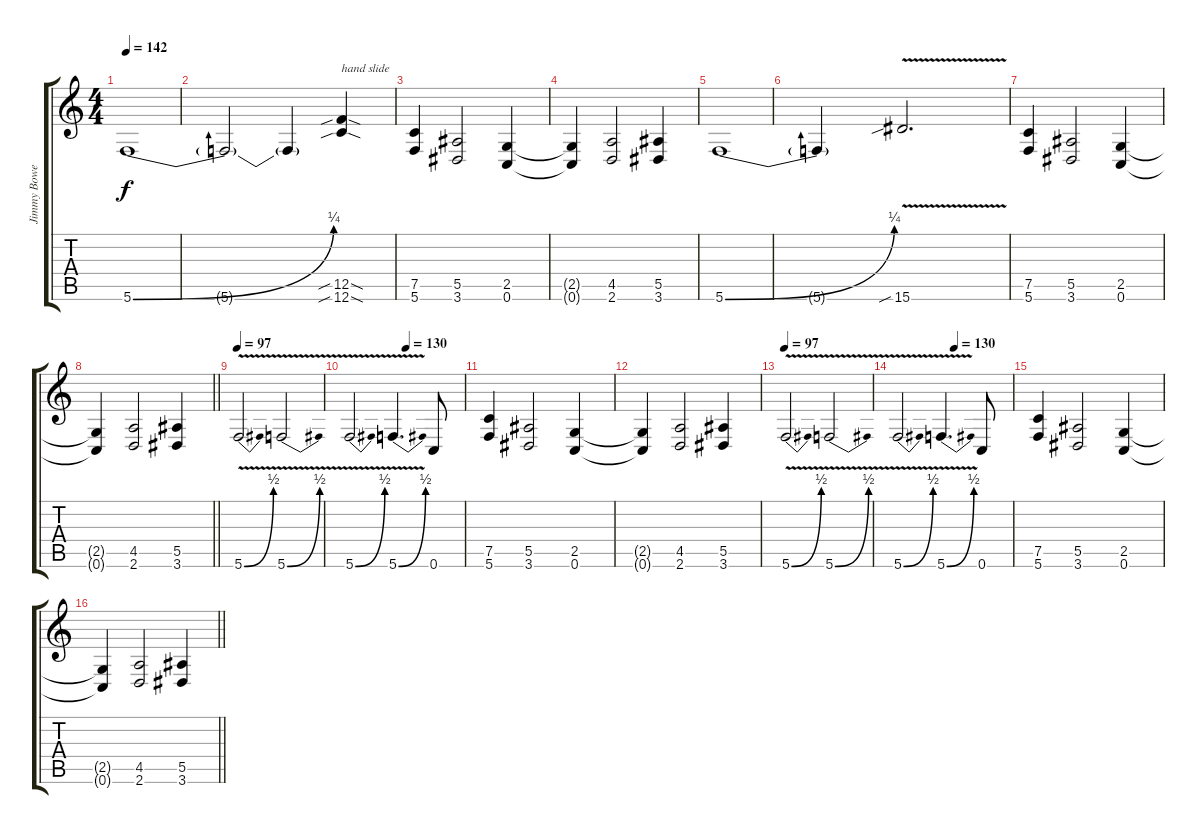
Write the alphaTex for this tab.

\track ("Jimmy Bower" "Jimmy Bowe") {instrument distortionguitar}
\staff {score tabs}
\tuning (C4 G3 Eb3 Bb2 F2 C2) {hide}
\ts (4 4)
\section ("" "")
\tempo 142
\clef g2
\ks c
5.6{be (bend 0 0 60 1)}.1{dy f} |
5.6{t}.2 5.6{t}.4 (12.5{sib sod} 12.6{sib sod}).4{txt "hand slide"} |
(7.5 5.6).4 (5.5 3.6).2 (2.5 0.6).4 |
(2.5{t} 0.6{t}).4 (4.5 2.6).2 (5.5 3.6).4 |
5.6{be (bend 0 0 60 1)}.1 |
5.6{t}.4 15.6{v sib}.2{d} |
(7.5 5.6).4 (5.5 3.6).2 (2.5 0.6).4 |
\barLineRight lightlight
(2.5{t} 0.6{t}).4 (4.5 2.6).2 (5.5 3.6).4 |
\section ("" "")
\tempo 97
5.6{be (bend 0 0 60 2) v}.2 5.6{be (bend 0 0 60 2) v}.2 |
\tempo (130 0.5)
5.6{be (bend 0 0 60 2) v}.2 5.6{be (bend 0 0 60 2) v}.4{d} 0.6.8 |
(7.5 5.6).4 (5.5 3.6).2 (2.5 0.6).4 |
(2.5{t} 0.6{t}).4 (4.5 2.6).2 (5.5 3.6).4 |
\tempo 97
5.6{be (bend 0 0 60 2) v}.2 5.6{be (bend 0 0 60 2) v}.2 |
\tempo (130 0.5)
5.6{be (bend 0 0 60 2) v}.2 5.6{be (bend 0 0 60 2) v}.4{d} 0.6.8 |
(7.5 5.6).4 (5.5 3.6).2 (2.5 0.6).4 |
\barLineRight lightlight
(2.5{t} 0.6{t}).4 (4.5 2.6).2 (5.5 3.6).4
